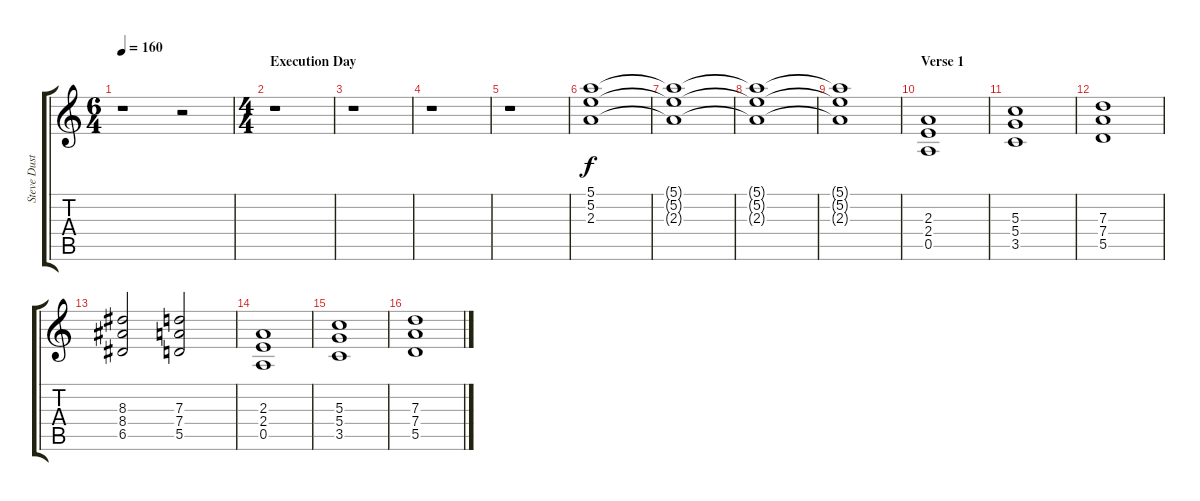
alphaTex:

\track ("Steve Dustaine" "Steve Dust") {instrument distortionguitar}
\staff {score tabs}
\tuning (E4 B3 G3 D3 A2 E2) {hide}
\ts (6 4)
\tempo 160
\clef g2
\ks c
r.1{dy f instrument distortionguitar} r.2 |
\ts (4 4)
\section ("" "Execution Day")
r.1 |
r.1 |
r.1 |
r.1 |
(5.1 5.2 2.3).1 |
(5.1{t} 5.2{t} 2.3{t}).1 |
(5.1{t} 5.2{t} 2.3{t}).1 |
(5.1{t} 5.2{t} 2.3{t}).1 |
\section ("" "Verse 1")
(2.3 2.4 0.5).1 |
(5.3 5.4 3.5).1 |
(7.3 7.4 5.5).1 |
(8.3 8.4 6.5).2 (7.3 7.4 5.5).2 |
(2.3 2.4 0.5).1 |
(5.3 5.4 3.5).1 |
(7.3 7.4 5.5).1
